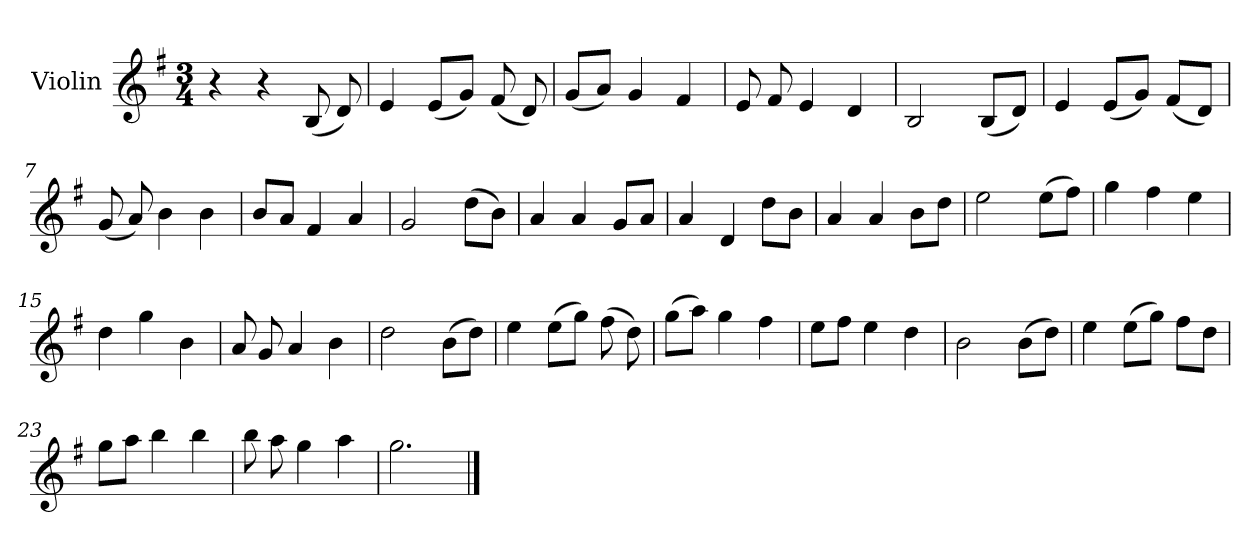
**kern
*part1
*staff1
*I"Violin
*I'Vln.
*clefG2
*k[f#]
*M3/4
=1
4r
4r
(<8B/
8d/)
=2
4e/
(<8e/L
8g/J)
(<8f#/
8d/)
=3
(<8g/L
8a/J)
4g/
4f#/
=4
8e/
8f#/
4e/
4d/
=5
2B/
(<8B/L
8d/J)
=6
4e/
(<8e/L
8g/J)
(<8f#/L
8d/J)
!!LO:LB:g=z
=7
(<8g/
8a/)
4b\
4b\
=8
8b/L
8a/J
4f#/
4a/
=9
2g/
(>8dd\L
8b\J)
=10
4a/
4a/
8g/L
8a/J
=11
4a/
4d/
8dd\L
8b\J
=12
4a/
4a/
8b\L
8dd\J
=13
2ee\
(>8ee\L
8ff#\J)
=14
4gg\
4ff#\
4ee\
!!LO:LB:g=z
=15
4dd\
4gg\
4b\
=16
8a/
8g/
4a/
4b\
=17
2dd\
(>8b\L
8dd\J)
=18
4ee\
(>8ee\L
8gg\J)
(>8ff#\
8dd\)
=19
(>8gg\L
8aa\J)
4gg\
4ff#\
=20
8ee\L
8ff#\J
4ee\
4dd\
=21
2b\
(>8b\L
8dd\J)
=22
4ee\
(>8ee\L
8gg\J)
8ff#\L
8dd\J
!!LO:LB:g=z
=23
8gg\L
8aa\J
4bb\
4bb\
=24
8bb\
8aa\
4gg\
4aa\
=25
2.gg\
==
*-
